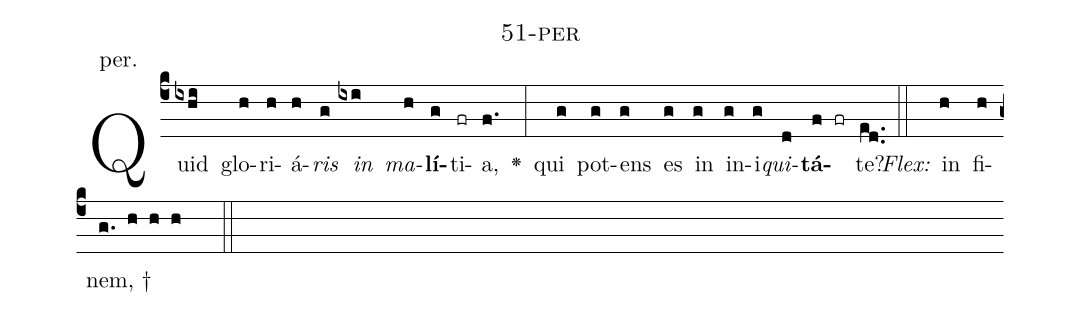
name: 51-per;
annotation: per.;
%%
(c4)Quid(ixhi) glo(h)ri(h)á(h)<i>ris</i>(g) <i>in</i>(ixi) <i>ma</i>(h)<b>lí</b>(g)ti(fr)a,(f.) <v>\greheightstar</v>(:) qui(g) pot(g)ens(g) es(g) in(g) in(g)i(g)<i>qui</i>(d)<b>tá</b>(f fr)te?(ed..) (::)
<i>Flex:</i>()  in(h) fi(h)nem, †(g. h h h  ::)

%E(g) u(g) o(g) u(d) a(f) e.(ed..) (::)
